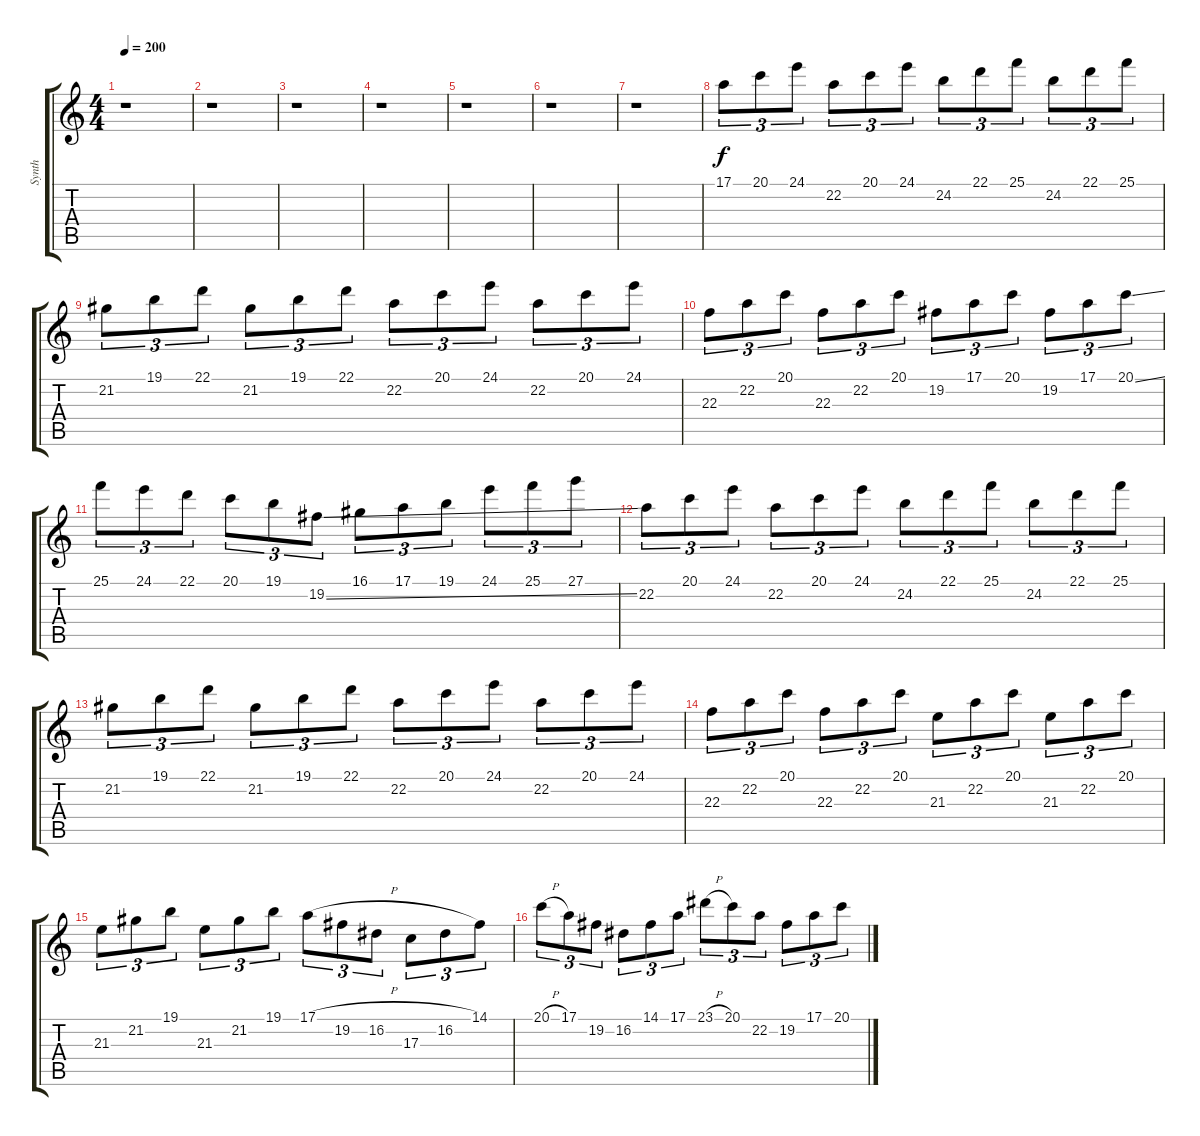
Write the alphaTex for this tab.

\track ("Synth" "Synth") {instrument lead2sawtooth}
\staff {score tabs}
\tuning (E4 B3 G3 D3 A2 E2) {hide}
\ts (4 4)
\tempo 200
\clef g2
\ks c
r.1{dy f} |
r.1 |
r.1 |
r.1 |
r.1 |
r.1 |
r.1 |
17.1.8{tu (3 2)} 20.1.8{tu (3 2)} 24.1.8{tu (3 2)} 22.2.8{tu (3 2)} 20.1.8{tu (3 2)} 24.1.8{tu (3 2)} 24.2.8{tu (3 2)} 22.1.8{tu (3 2)} 25.1.8{tu (3 2)} 24.2.8{tu (3 2)} 22.1.8{tu (3 2)} 25.1.8{tu (3 2)} |
21.2.8{tu (3 2)} 19.1.8{tu (3 2)} 22.1.8{tu (3 2)} 21.2.8{tu (3 2)} 19.1.8{tu (3 2)} 22.1.8{tu (3 2)} 22.2.8{tu (3 2)} 20.1.8{tu (3 2)} 24.1.8{tu (3 2)} 22.2.8{tu (3 2)} 20.1.8{tu (3 2)} 24.1.8{tu (3 2)} |
22.3.8{tu (3 2)} 22.2.8{tu (3 2)} 20.1.8{tu (3 2)} 22.3.8{tu (3 2)} 22.2.8{tu (3 2)} 20.1.8{tu (3 2)} 19.2.8{tu (3 2)} 17.1.8{tu (3 2)} 20.1.8{tu (3 2)} 19.2.8{tu (3 2)} 17.1.8{tu (3 2)} 20.1{ss}.8{tu (3 2)} |
25.1.8{tu (3 2)} 24.1.8{tu (3 2)} 22.1.8{tu (3 2)} 20.1.8{tu (3 2)} 19.1.8{tu (3 2)} 19.2{ss}.8{tu (3 2)} 16.1.8{tu (3 2)} 17.1.8{tu (3 2)} 19.1.8{tu (3 2)} 24.1.8{tu (3 2)} 25.1.8{tu (3 2)} 27.1.8{tu (3 2)} |
22.2.8{tu (3 2)} 20.1.8{tu (3 2)} 24.1.8{tu (3 2)} 22.2.8{tu (3 2)} 20.1.8{tu (3 2)} 24.1.8{tu (3 2)} 24.2.8{tu (3 2)} 22.1.8{tu (3 2)} 25.1.8{tu (3 2)} 24.2.8{tu (3 2)} 22.1.8{tu (3 2)} 25.1.8{tu (3 2)} |
21.2.8{tu (3 2)} 19.1.8{tu (3 2)} 22.1.8{tu (3 2)} 21.2.8{tu (3 2)} 19.1.8{tu (3 2)} 22.1.8{tu (3 2)} 22.2.8{tu (3 2)} 20.1.8{tu (3 2)} 24.1.8{tu (3 2)} 22.2.8{tu (3 2)} 20.1.8{tu (3 2)} 24.1.8{tu (3 2)} |
22.3.8{tu (3 2)} 22.2.8{tu (3 2)} 20.1.8{tu (3 2)} 22.3.8{tu (3 2)} 22.2.8{tu (3 2)} 20.1.8{tu (3 2)} 21.3.8{tu (3 2)} 22.2.8{tu (3 2)} 20.1.8{tu (3 2)} 21.3.8{tu (3 2)} 22.2.8{tu (3 2)} 20.1.8{tu (3 2)} |
21.3.8{tu (3 2)} 21.2.8{tu (3 2)} 19.1.8{tu (3 2)} 21.3.8{tu (3 2)} 21.2.8{tu (3 2)} 19.1.8{tu (3 2)} 17.1{h}.8{tu (3 2)} 19.2.8{tu (3 2)} 16.2.8{tu (3 2)} 17.3.8{tu (3 2)} 16.2.8{tu (3 2)} 14.1.8{tu (3 2)} |
20.1{h}.8{tu (3 2)} 17.1.8{tu (3 2)} 19.2.8{tu (3 2)} 16.2.8{tu (3 2)} 14.1.8{tu (3 2)} 17.1.8{tu (3 2)} 23.1{h}.8{tu (3 2)} 20.1.8{tu (3 2)} 22.2.8{tu (3 2)} 19.2.8{tu (3 2)} 17.1.8{tu (3 2)} 20.1.8{tu (3 2)}
